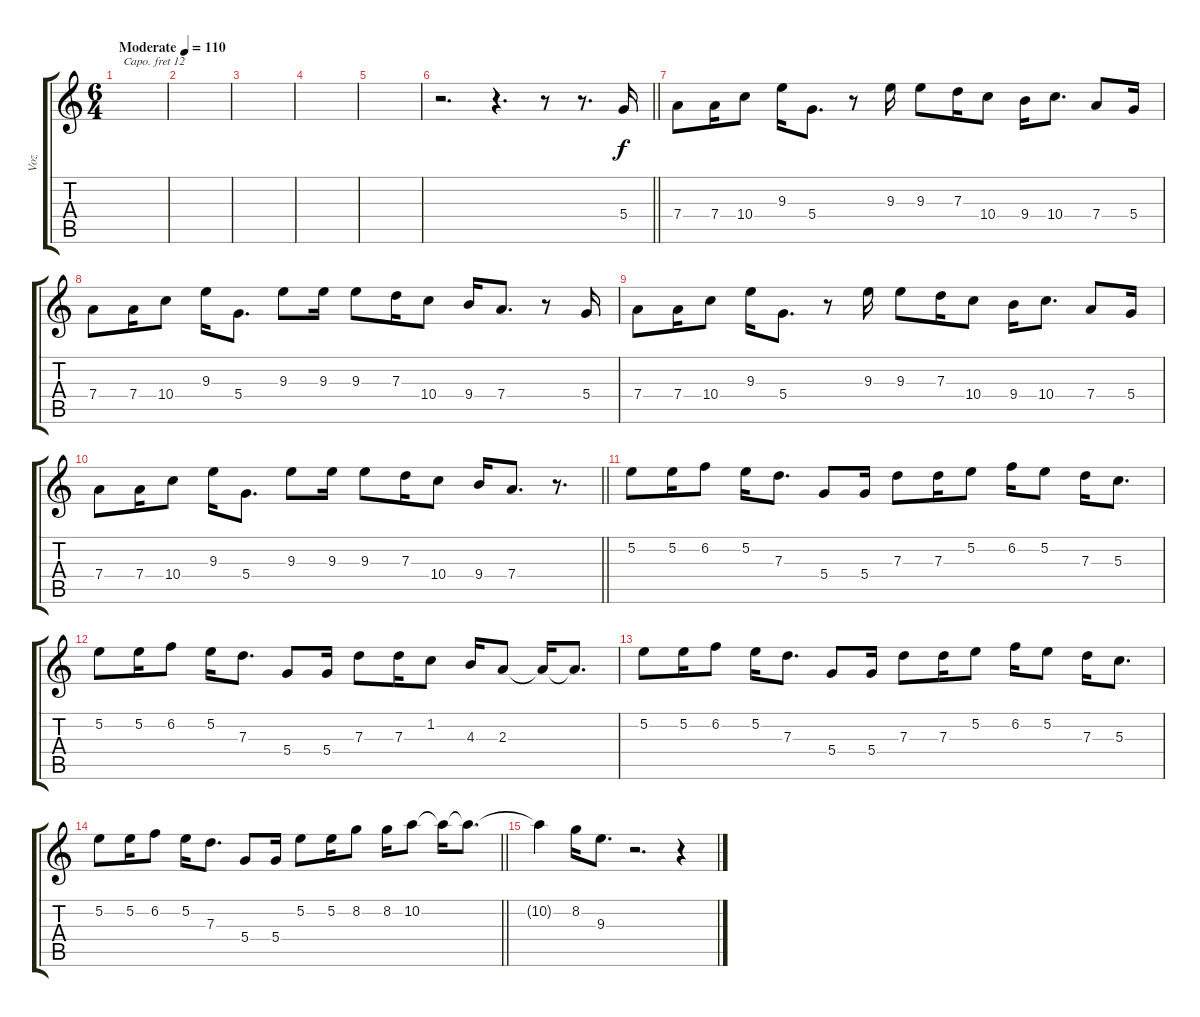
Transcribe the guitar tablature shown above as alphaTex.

\track ("Voz" "Voz") {instrument frenchhorn}
\staff {score tabs}
\capo 12
\tuning (E4 B3 G3 D3 A2 E2) {hide}
\ts (6 4)
\tempo (110 "Moderate")
\clef g2
\ks c
|
|
|
|
|
\barLineRight lightlight
r.2{d} r.4{d} r.8 r.8{d} 5.4.16 |
7.4.8 7.4.16 10.4.8 9.3.16 5.4.8{d} r.8 9.3.16 9.3.8 7.3.16 10.4.8 9.4.16 10.4.8{d} 7.4.8 5.4.16 |
7.4.8 7.4.16 10.4.8 9.3.16 5.4.8{d} 9.3.8 9.3.16 9.3.8 7.3.16 10.4.8 9.4.16 7.4.8{d} r.8 5.4.16 |
7.4.8 7.4.16 10.4.8 9.3.16 5.4.8{d} r.8 9.3.16 9.3.8 7.3.16 10.4.8 9.4.16 10.4.8{d} 7.4.8 5.4.16 |
\barLineRight lightlight
7.4.8 7.4.16 10.4.8 9.3.16 5.4.8{d} 9.3.8 9.3.16 9.3.8 7.3.16 10.4.8 9.4.16 7.4.8{d} r.8{d} |
5.2.8 5.2.16 6.2.8 5.2.16 7.3.8{d} 5.4.8 5.4.16 7.3.8 7.3.16 5.2.8 6.2.16 5.2.8 7.3.16 5.3.8{d} |
5.2.8 5.2.16 6.2.8 5.2.16 7.3.8{d} 5.4.8 5.4.16 7.3.8 7.3.16 1.2.8 4.3.16 2.3.8 2.3{t}.16 2.3{t}.8{d} |
5.2.8 5.2.16 6.2.8 5.2.16 7.3.8{d} 5.4.8 5.4.16 7.3.8 7.3.16 5.2.8 6.2.16 5.2.8 7.3.16 5.3.8{d} |
\barLineRight lightlight
5.2.8 5.2.16 6.2.8 5.2.16 7.3.8{d} 5.4.8 5.4.16 5.2.8 5.2.16 8.2.8 8.2.16 10.2.8 10.2{t}.16 10.2{t}.8{d} |
10.2{t}.4 8.2.16 9.3.8{d} r.2{d} r.4
